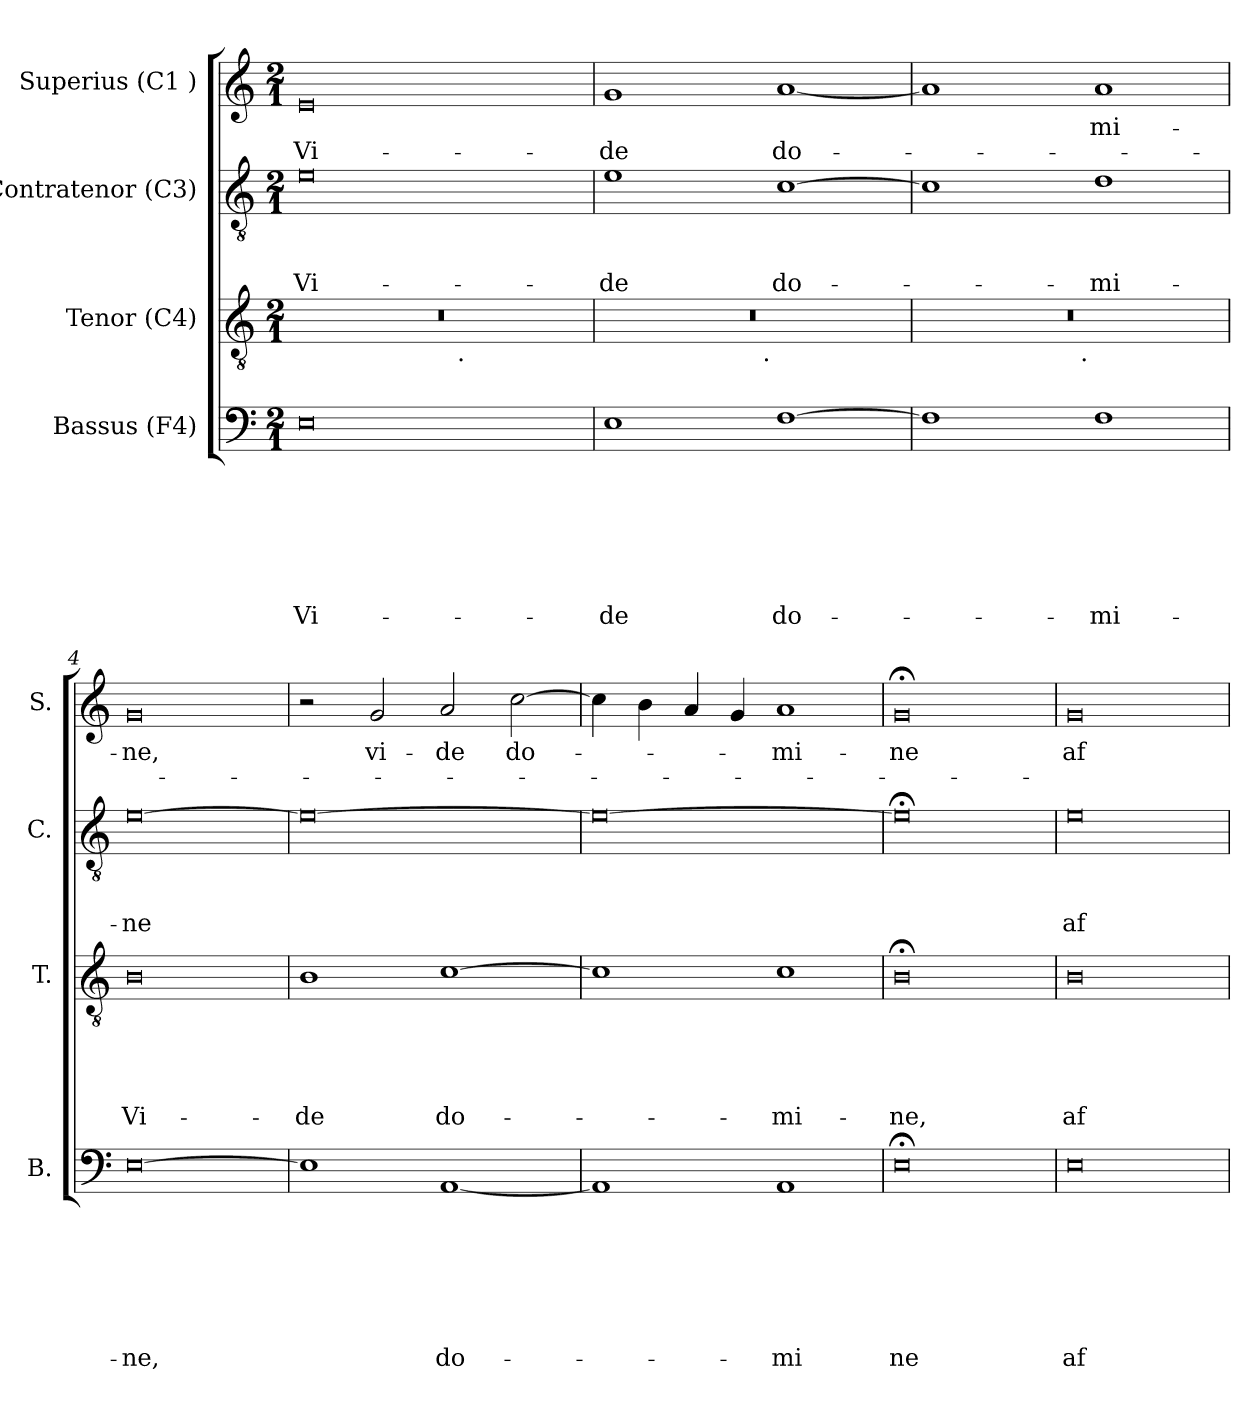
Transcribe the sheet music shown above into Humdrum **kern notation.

**kern	**text	**text	**text	**text	**text	**text	**text	**kern	**text	**text	**text	**text	**text	**kern	**text	**text	**text	**kern	**text	**text
*part4	*part4	*part4	*part4	*part4	*part4	*part4	*part4	*part3	*part3	*part3	*part3	*part3	*part3	*part2	*part2	*part2	*part2	*part1	*part1	*part1
*staff4	*staff4	*staff4	*staff4	*staff4	*staff4	*staff4	*staff4	*staff3	*staff3	*staff3	*staff3	*staff3	*staff3	*staff2	*staff2	*staff2	*staff2	*staff1	*staff1	*staff1
*I"Bassus (F4)	*	*	*	*	*	*	*	*I"Tenor (C4)	*	*	*	*	*	*I"Contratenor (C3)	*	*	*	*I"Superius (C1 )	*	*
*I'B.	*	*	*	*	*	*	*	*I'T.	*	*	*	*	*	*I'C.	*	*	*	*I'S.	*	*
*clefF4	*	*	*	*	*	*	*	*clefGv2	*	*	*	*	*	*clefGv2	*	*	*	*clefG2	*	*
*k[]	*	*	*	*	*	*	*	*k[]	*	*	*	*	*	*k[]	*	*	*	*k[]	*	*
*C:	*	*	*	*	*	*	*	*C:	*	*	*	*	*	*C:	*	*	*	*C:	*	*
*M2/1	*	*	*	*	*	*	*	*M2/1	*	*	*	*	*	*M2/1	*	*	*	*M2/1	*	*
=1	=1	=1	=1	=1	=1	=1	=1	=1	=1	=1	=1	=1	=1	=1	=1	=1	=1	=1	=1	=1
!	!	!	!	!	!	!	!LO:LY:b:rj	!	!	!	!	!	!	!	!	!	!LO:LY:b:rj	!	!	!LO:LY:b:rj
*	*	*	*	*	*	*	*	*^	*	*	*	*	*	*	*	*	*	*	*	*
0E	.	.	.	.	.	.	Vi-	0r	2ryy	.	.	.	.	.	0e	.	.	Vi-	0e	.	Vi-
.	.	.	.	.	.	.	.	.	4...ryy	.	.	.	.	.	.	.	.	.	.	.	.
!	!	!	!	!	!	!	!	!	!LO:TX:b:t=.	!	!	!	!	!	!	!	!	!	!	!	!
.	.	.	.	.	.	.	.	.	1ryy	.	.	.	.	.	.	.	.	.	.	.	.
.	.	.	.	.	.	.	.	.	32ryy	.	.	.	.	.	.	.	.	.	.	.	.
=2	=2	=2	=2	=2	=2	=2	=2	=2	=2	=2	=2	=2	=2	=2	=2	=2	=2	=2	=2	=2	=2
!	!	!	!	!	!	!	!LO:LY:b	!	!	!	!	!	!	!	!	!	!	!LO:LY:b	!	!	!LO:LY:b
1E	.	.	.	.	.	.	-de	0r	2ryy	.	.	.	.	.	1e	.	.	-de	1g	.	-de
.	.	.	.	.	.	.	.	.	4...ryy	.	.	.	.	.	.	.	.	.	.	.	.
!	!	!	!	!	!	!	!	!	!LO:TX:b:t=.	!	!	!	!	!	!	!	!	!	!	!	!
.	.	.	.	.	.	.	.	.	1ryy	.	.	.	.	.	.	.	.	.	.	.	.
!	!	!	!	!	!	!	!LO:LY:b	!	!	!	!	!	!	!	!	!	!	!LO:LY:b	!	!	!LO:LY:b
[>1F	.	.	.	.	.	.	do-	.	.	.	.	.	.	.	[>1c	.	.	do-	[<1a	.	do-
.	.	.	.	.	.	.	.	.	32ryy	.	.	.	.	.	.	.	.	.	.	.	.
=3	=3	=3	=3	=3	=3	=3	=3	=3	=3	=3	=3	=3	=3	=3	=3	=3	=3	=3	=3	=3	=3
1F]	.	.	.	.	.	.	.	0r	2ryy	.	.	.	.	.	1c]	.	.	.	1a]	.	.
.	.	.	.	.	.	.	.	.	4...ryy	.	.	.	.	.	.	.	.	.	.	.	.
!	!	!	!	!	!	!	!	!	!LO:TX:b:t=.	!	!	!	!	!	!	!	!	!	!	!	!
.	.	.	.	.	.	.	.	.	1ryy	.	.	.	.	.	.	.	.	.	.	.	.
!	!	!	!	!	!	!	!LO:LY:b	!	!	!	!	!	!	!	!	!	!	!LO:LY:b	!	!LO:LY:b	!
1F	.	.	.	.	.	.	-mi-	.	.	.	.	.	.	.	1d	.	.	-mi-	1a	mi-	.
.	.	.	.	.	.	.	.	.	32ryy	.	.	.	.	.	.	.	.	.	.	.	.
=4	=4	=4	=4	=4	=4	=4	=4	=4	=4	=4	=4	=4	=4	=4	=4	=4	=4	=4	=4	=4	=4
!	!	!	!	!	!	!	!LO:LY:b	!	!	!	!	!	!	!LO:LY:b:rj	!	!	!	!LO:LY:b:rj	!	!LO:LY:b	!
*	*	*	*	*	*	*	*	*v	*v	*	*	*	*	*	*	*	*	*	*	*	*
[>0E	.	.	.	.	.	.	-ne,	0B	.	.	.	.	Vi-	[>0e	.	.	-ne	0g	-ne,	.
=5	=5	=5	=5	=5	=5	=5	=5	=5	=5	=5	=5	=5	=5	=5	=5	=5	=5	=5	=5	=5
!	!	!	!	!	!	!	!	!	!	!	!	!	!LO:LY:b	!	!	!	!	!	!	!
1E]	.	.	.	.	.	.	.	1B	.	.	.	.	-de	0e_	.	.	.	2r	.	.
!	!	!	!	!	!	!	!	!	!	!	!	!	!	!	!	!	!	!	!LO:LY:b	!
.	.	.	.	.	.	.	.	.	.	.	.	.	.	.	.	.	.	2g/	vi-	.
!	!	!	!	!	!	!	!LO:LY:b	!	!	!	!	!	!LO:LY:b	!	!	!	!	!	!LO:LY:b	!
[<1AA	.	.	.	.	.	.	do-	[<1c	.	.	.	.	do-	.	.	.	.	2a/	-de	.
!	!	!	!	!	!	!	!	!	!	!	!	!	!	!	!	!	!	!	!LO:LY:b	!
.	.	.	.	.	.	.	.	.	.	.	.	.	.	.	.	.	.	[<2cc\	do-	.
!!LO:LB:g=z
=6	=6	=6	=6	=6	=6	=6	=6	=6	=6	=6	=6	=6	=6	=6	=6	=6	=6	=6	=6	=6
1AA]	.	.	.	.	.	.	.	1c]	.	.	.	.	.	0e_	.	.	.	4cc\]	.	.
.	.	.	.	.	.	.	.	.	.	.	.	.	.	.	.	.	.	4b\	.	.
.	.	.	.	.	.	.	.	.	.	.	.	.	.	.	.	.	.	4a/	.	.
.	.	.	.	.	.	.	.	.	.	.	.	.	.	.	.	.	.	4g/	.	.
!	!	!	!	!	!	!	!LO:LY:b	!	!	!	!	!	!LO:LY:b	!	!	!	!	!	!LO:LY:b	!
1AA	.	.	.	.	.	.	-mi	1c	.	.	.	.	-mi-	.	.	.	.	1a	-mi-	.
=7	=7	=7	=7	=7	=7	=7	=7	=7	=7	=7	=7	=7	=7	=7	=7	=7	=7	=7	=7	=7
!	!	!	!	!	!	!	!LO:LY:b:rj	!	!	!	!	!	!LO:LY:b	!	!	!	!	!	!LO:LY:b:rj	!
0E;<	.	.	.	.	.	.	ne	0B;<	.	.	.	.	-ne,	0e;<]	.	.	.	0g;	-ne	.
=8	=8	=8	=8	=8	=8	=8	=8	=8	=8	=8	=8	=8	=8	=8	=8	=8	=8	=8	=8	=8
!	!	!	!	!	!	!	!LO:LY:b:rj	!	!	!	!	!	!LO:LY:b:rj	!	!	!	!LO:LY:b:rj	!	!LO:LY:b:rj	!
0E	.	.	.	.	.	.	af-	0B	.	.	.	.	af-	0e	.	.	af-	0g	af-	.
=	=	=	=	=	=	=	=	=	=	=	=	=	=	=	=	=	=	=	=	=
*-	*-	*-	*-	*-	*-	*-	*-	*-	*-	*-	*-	*-	*-	*-	*-	*-	*-	*-	*-	*-
